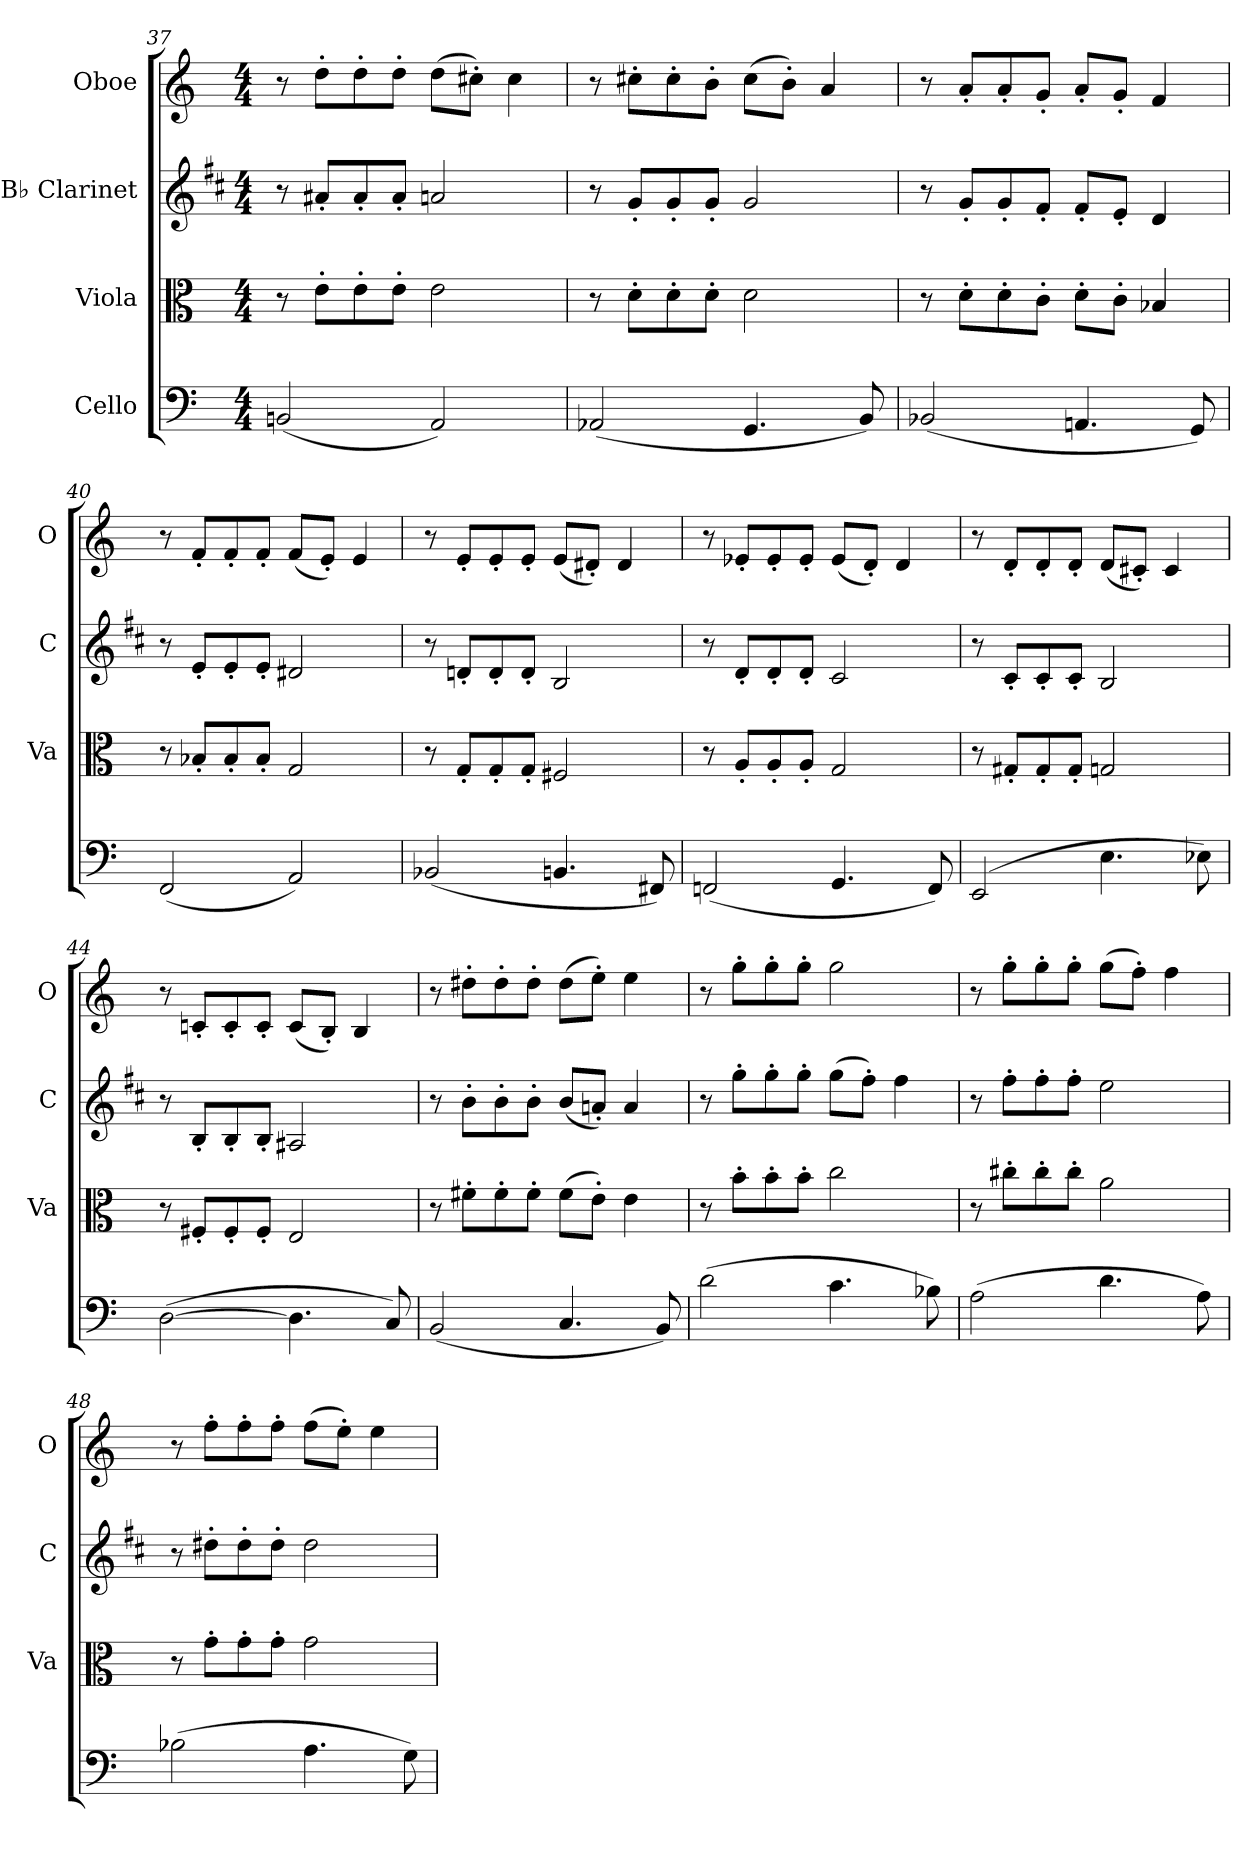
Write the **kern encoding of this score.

**kern	**kern	**kern	**kern
*part4	*part3	*part2	*part1
*staff4	*staff3	*staff2	*staff1
*I"Cello	*I"Viola	*I"B♭ Clarinet	*I"Oboe
*	*I'Va	*I'C	*I'O
!!LO:LB:g=z
*clefF4	*clefC3	*clefG2	*clefG2
*	*	*ITrd1c2	*
*k[]	*k[]	*k[]	*k[]
*M4/4	*M4/4	*M4/4	*M4/4
=37	=37	=37	=37
(2BBn/	8r	8r	8r
.	8e'\L	8g#X'/L	8dd'\L
.	8e'\	8g#'/	8dd'\
.	8e'\J	8g#'/J	8dd'\J
2AA/)	2e\	2gn/	(8dd\L
.	.	.	8cc#X'\J)
.	.	.	4cc#\
=38	=38	=38	=38
(2AA-X/	8r	8r	8r
.	8d'\L	8f'/L	8cc#X'\L
.	8d'\	8f'/	8cc#'\
.	8d'\J	8f'/J	8b'\J
4.GG/	2d\	2f/	(8cc#\L
.	.	.	8b'\J)
.	.	.	4a/
8BB/)	.	.	.
=39	=39	=39	=39
(2BB-X/	8r	8r	8r
.	8d'\L	8f'/L	8a'/L
.	8d'\	8f'/	8a'/
.	8c'\J	8e'/J	8g'/J
4.AAn/	8d'\L	8e'/L	8a'/L
.	8c'\J	8d'/J	8g'/J
.	4B-X/	4c/	4f/
8GG/)	.	.	.
=40	=40	=40	=40
(2FF/	8r	8r	8r
.	8B-X'/L	8d'/L	8f'/L
.	8B-'/	8d'/	8f'/
.	8B-'/J	8d'/J	8f'/J
2AA/)	2G/	2c#X/	(8f/L
.	.	.	8e'/J)
.	.	.	4e/
=41	=41	=41	=41
(2BB-X/	8r	8r	8r
.	8G'/L	8cn'/L	8e'/L
.	8G'/	8c'/	8e'/
.	8G'/J	8c'/J	8e'/J
4.BBn/	2F#X/	2A/	(8e/L
.	.	.	8d#X'/J)
.	.	.	4d#/
8FF#X/)	.	.	.
!!LO:LB:g=z
=42	=42	=42	=42
(2FFn/	8r	8r	8r
.	8A'/L	8c'/L	8e-X'/L
.	8A'/	8c'/	8e-'/
.	8A'/J	8c'/J	8e-'/J
4.GG/	2G/	2B/	(8e-/L
.	.	.	8d'/J)
.	.	.	4d/
8FF/)	.	.	.
=43	=43	=43	=43
(2EE/	8r	8r	8r
.	8G#X'/L	8B'/L	8d'/L
.	8G#'/	8B'/	8d'/
.	8G#'/J	8B'/J	8d'/J
4.E\	2Gn/	2A/	(8d/L
.	.	.	8c#X'/J)
.	.	.	4c#/
8E-X\)	.	.	.
=44	=44	=44	=44
([2D\	8r	8r	8r
.	8F#X'/L	8A'/L	8cn'/L
.	8F#'/	8A'/	8c'/
.	8F#'/J	8A'/J	8c'/J
4.D\]	2E/	2G#X/	(8c/L
.	.	.	8B'/J)
.	.	.	4B/
8C/)	.	.	.
=45	=45	=45	=45
(2BB/	8r	8r	8r
.	8f#X'\L	8a'\L	8dd#X'\L
.	8f#'\	8a'\	8dd#'\
.	8f#'\J	8a'\J	8dd#'\J
4.C/	(8f#\L	(8a/L	(8dd#\L
.	8e'\J)	8gn'/J)	8ee'\J)
.	4e\	4g/	4ee\
8BB/)	.	.	.
!!LO:PB:g=z
=46	=46	=46	=46
(2d\	8r	8r	8r
.	8b'\L	8ff'\L	8gg'\L
.	8b'\	8ff'\	8gg'\
.	8b'\J	8ff'\J	8gg'\J
4.c\	2cc\	(8ff\L	2gg\
.	.	8ee'\J)	.
.	.	4ee\	.
8B-X\)	.	.	.
=47	=47	=47	=47
(2A\	8r	8r	8r
.	8cc#X'\L	8ee'\L	8gg'\L
.	8cc#'\	8ee'\	8gg'\
.	8cc#'\J	8ee'\J	8gg'\J
4.d\	2a\	2dd\	(8gg\L
.	.	.	8ff'\J)
.	.	.	4ff\
8A\)	.	.	.
=48	=48	=48	=48
(2B-X\	8r	8r	8r
.	8g'\L	8cc#X'\L	8ff'\L
.	8g'\	8cc#'\	8ff'\
.	8g'\J	8cc#'\J	8ff'\J
4.A\	2g\	2cc#\	(8ff\L
.	.	.	8ee'\J)
.	.	.	4ee\
8G\)	.	.	.
=	=	=	=
*-	*-	*-	*-
